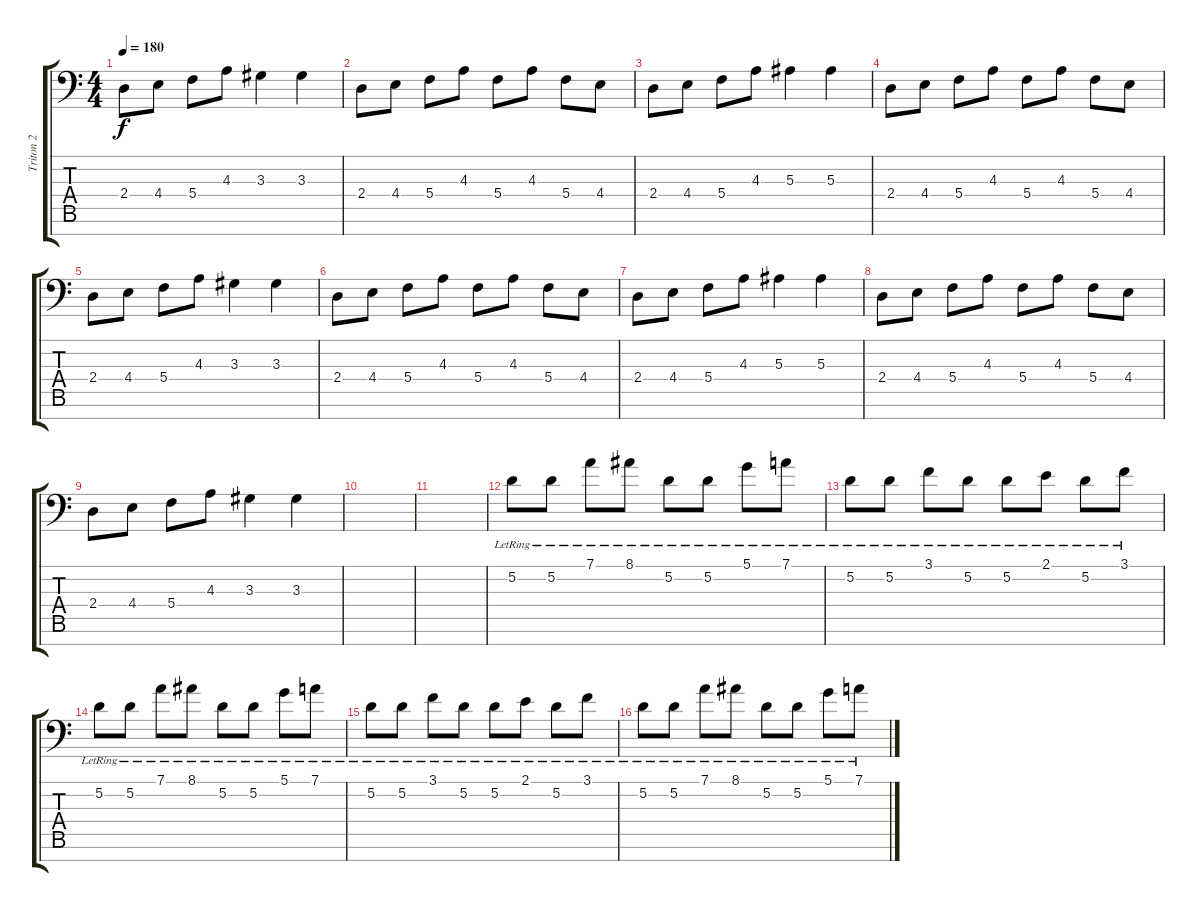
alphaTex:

\track ("Triton 2" "Triton 2") {instrument stringensemble1}
\staff {score tabs}
\tuning (D4 A3 F3 C3 G2 D2 A1) {hide}
\ts (4 4)
\tempo 180
\clef f4
\ks c
2.4.8{dy f} 4.4.8 5.4.8 4.3.8 3.3.4 3.3.4 |
2.4.8 4.4.8 5.4.8 4.3.8 5.4.8 4.3.8 5.4.8 4.4.8 |
2.4.8 4.4.8 5.4.8 4.3.8 5.3.4 5.3.4 |
2.4.8 4.4.8 5.4.8 4.3.8 5.4.8 4.3.8 5.4.8 4.4.8 |
2.4.8 4.4.8 5.4.8 4.3.8 3.3.4 3.3.4 |
2.4.8 4.4.8 5.4.8 4.3.8 5.4.8 4.3.8 5.4.8 4.4.8 |
2.4.8 4.4.8 5.4.8 4.3.8 5.3.4 5.3.4 |
2.4.8 4.4.8 5.4.8 4.3.8 5.4.8 4.3.8 5.4.8 4.4.8 |
2.4.8 4.4.8 5.4.8 4.3.8 3.3.4 3.3.4 |
|
|
5.2{lr}.8 5.2{lr}.8 7.1{lr}.8 8.1{lr}.8 5.2{lr}.8 5.2{lr}.8 5.1{lr}.8 7.1{lr}.8 |
5.2{lr}.8 5.2{lr}.8 3.1{lr}.8 5.2{lr}.8 5.2{lr}.8 2.1{lr}.8 5.2{lr}.8 3.1{lr}.8 |
5.2{lr}.8 5.2{lr}.8 7.1{lr}.8 8.1{lr}.8 5.2{lr}.8 5.2{lr}.8 5.1{lr}.8 7.1{lr}.8 |
5.2{lr}.8 5.2{lr}.8 3.1{lr}.8 5.2{lr}.8 5.2{lr}.8 2.1{lr}.8 5.2{lr}.8 3.1{lr}.8 |
5.2{lr}.8 5.2{lr}.8 7.1{lr}.8 8.1{lr}.8 5.2{lr}.8 5.2{lr}.8 5.1{lr}.8 7.1{lr}.8
